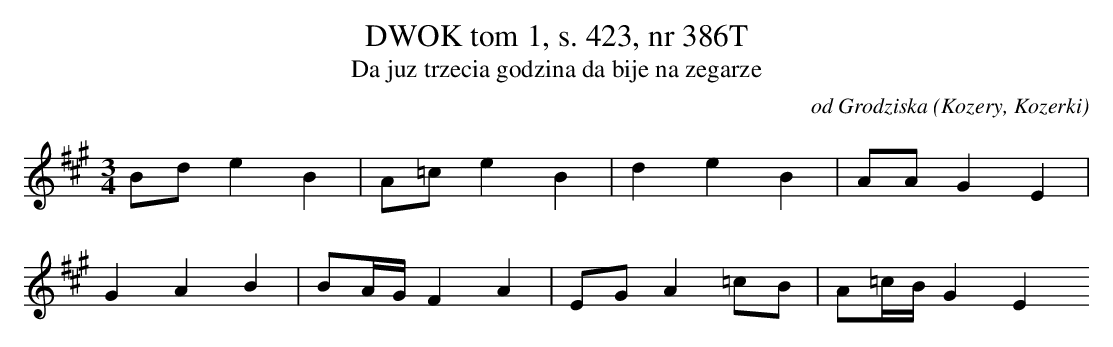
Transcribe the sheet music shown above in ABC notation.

X:1
T: DWOK tom 1, s. 423, nr 386T
T: Da juz trzecia godzina da bije na zegarze
O: od Grodziska (Kozery, Kozerki)
M: 3/4
L: 1/16
K: A
B2d2e4B4 | A2=c2e4B4 | d4e4B4 | A2A2G4E4 |
G4A4B4 | B2AGF4A4 | E2G2A4=c2B2 | A2=cBG4E4
